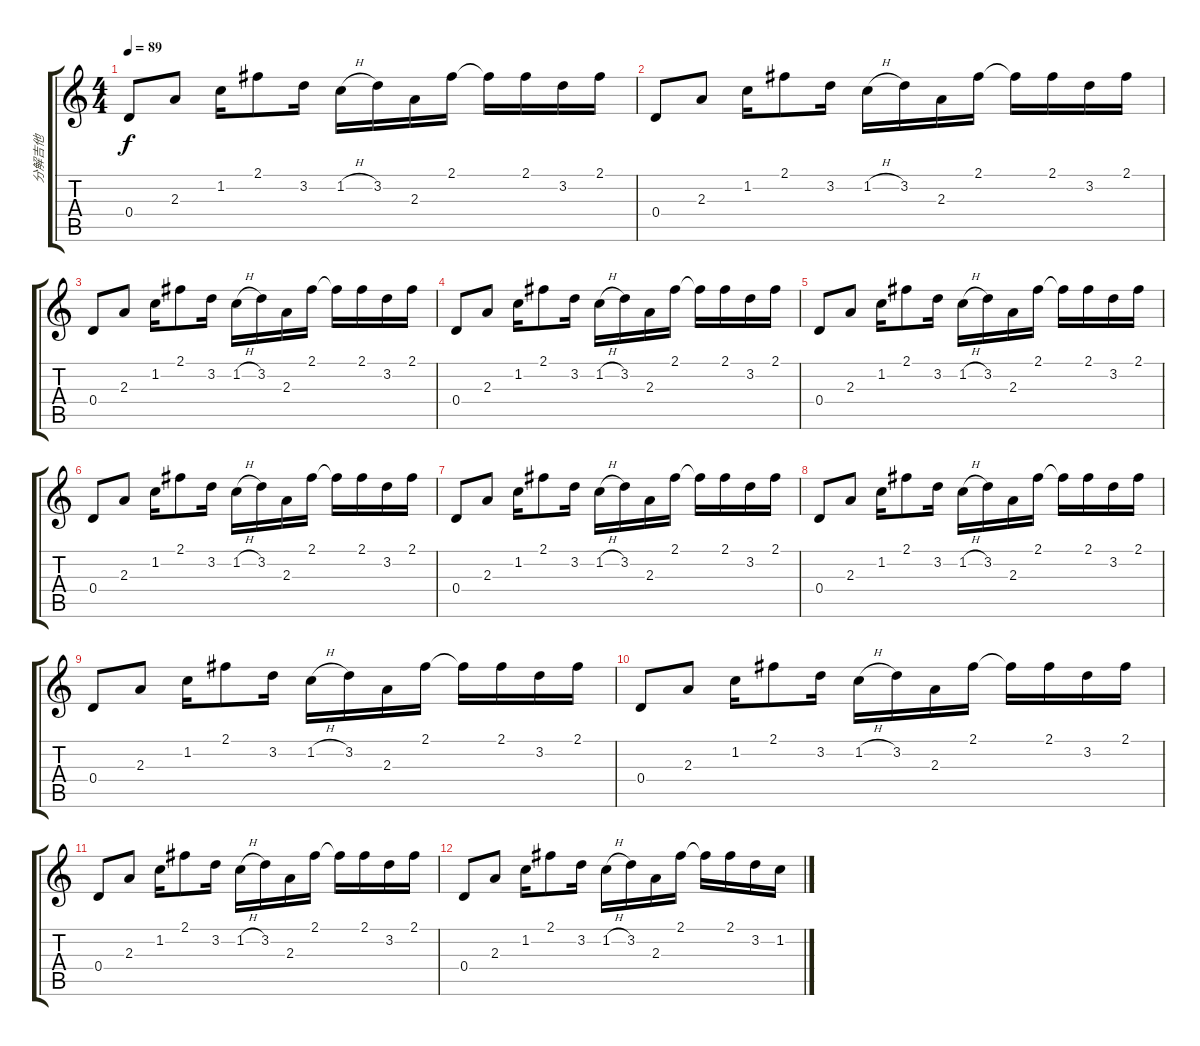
\track ("分解吉他" "分解吉他") {instrument electricguitarclean}
\staff {score tabs}
\tuning (E4 B3 G3 D3 A2 E2) {hide}
\ts (4 4)
\tempo 89
\clef g2
\ks c
0.4.8{dy f instrument electricguitarclean} 2.3.8 1.2.16 2.1.8 3.2.16 1.2{h}.16 3.2.16 2.3.16 2.1.16 2.1{t}.16 2.1.16 3.2.16 2.1.16 |
0.4.8 2.3.8 1.2.16 2.1.8 3.2.16 1.2{h}.16 3.2.16 2.3.16 2.1.16 2.1{t}.16 2.1.16 3.2.16 2.1.16 |
0.4.8 2.3.8 1.2.16 2.1.8 3.2.16 1.2{h}.16 3.2.16 2.3.16 2.1.16 2.1{t}.16 2.1.16 3.2.16 2.1.16 |
0.4.8 2.3.8 1.2.16 2.1.8 3.2.16 1.2{h}.16 3.2.16 2.3.16 2.1.16 2.1{t}.16 2.1.16 3.2.16 2.1.16 |
0.4.8 2.3.8 1.2.16 2.1.8 3.2.16 1.2{h}.16 3.2.16 2.3.16 2.1.16 2.1{t}.16 2.1.16 3.2.16 2.1.16 |
0.4.8 2.3.8 1.2.16 2.1.8 3.2.16 1.2{h}.16 3.2.16 2.3.16 2.1.16 2.1{t}.16 2.1.16 3.2.16 2.1.16 |
0.4.8 2.3.8 1.2.16 2.1.8 3.2.16 1.2{h}.16 3.2.16 2.3.16 2.1.16 2.1{t}.16 2.1.16 3.2.16 2.1.16 |
0.4.8 2.3.8 1.2.16 2.1.8 3.2.16 1.2{h}.16 3.2.16 2.3.16 2.1.16 2.1{t}.16 2.1.16 3.2.16 2.1.16 |
0.4.8 2.3.8 1.2.16 2.1.8 3.2.16 1.2{h}.16 3.2.16 2.3.16 2.1.16 2.1{t}.16 2.1.16 3.2.16 2.1.16 |
0.4.8 2.3.8 1.2.16 2.1.8 3.2.16 1.2{h}.16 3.2.16 2.3.16 2.1.16 2.1{t}.16 2.1.16 3.2.16 2.1.16 |
0.4.8 2.3.8 1.2.16 2.1.8 3.2.16 1.2{h}.16 3.2.16 2.3.16 2.1.16 2.1{t}.16 2.1.16 3.2.16 2.1.16 |
0.4.8 2.3.8 1.2.16 2.1.8 3.2.16 1.2{h}.16 3.2.16 2.3.16 2.1.16 2.1{t}.16 2.1.16 3.2.16 1.2.16
